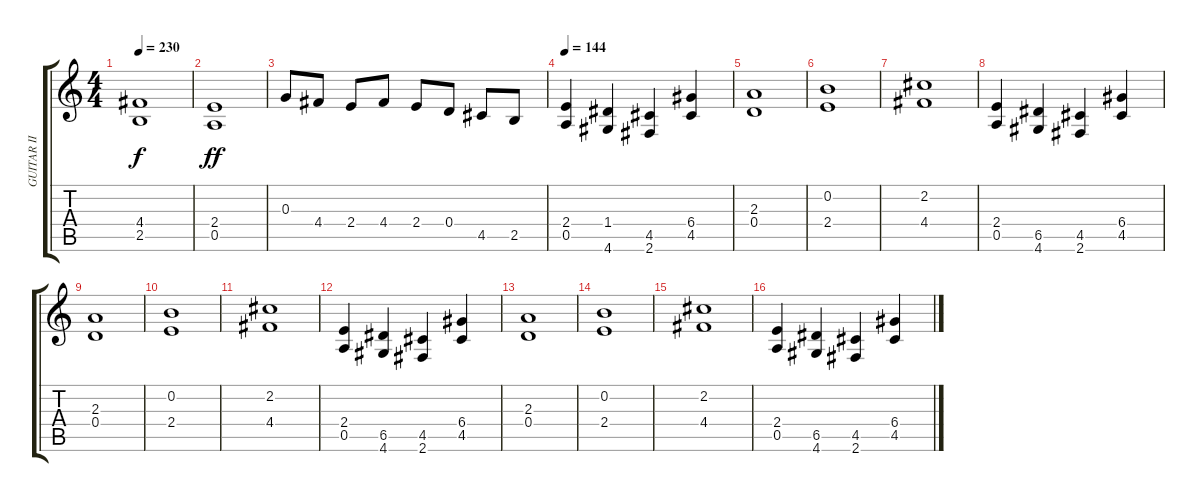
\track ("GUITAR II" "GUITAR II") {instrument distortionguitar}
\staff {score tabs}
\tuning (E4 B3 G3 D3 A2 E2) {hide}
\ts (4 4)
\tempo 230
\clef g2
\ks c
(4.4{t} 2.5{t}).1{dy f} |
(2.4 0.5).1{dy ff} |
0.3.8 4.4.8 2.4.8 4.4.8 2.4.8 0.4.8 4.5.8 2.5.8 |
\tempo 144
(2.4 0.5).4 (1.4 4.6).4 (4.5 2.6).4 (6.4 4.5).4 |
(2.3 0.4).1 |
(0.2 2.4).1 |
(2.2 4.4).1 |
(2.4 0.5).4 (6.5 4.6).4 (4.5 2.6).4 (6.4 4.5).4 |
(2.3 0.4).1 |
(0.2 2.4).1 |
(2.2 4.4).1 |
(2.4 0.5).4 (6.5 4.6).4 (4.5 2.6).4 (6.4 4.5).4 |
(2.3 0.4).1 |
(0.2 2.4).1 |
(2.2 4.4).1 |
(2.4 0.5).4 (6.5 4.6).4 (4.5 2.6).4 (6.4 4.5).4
